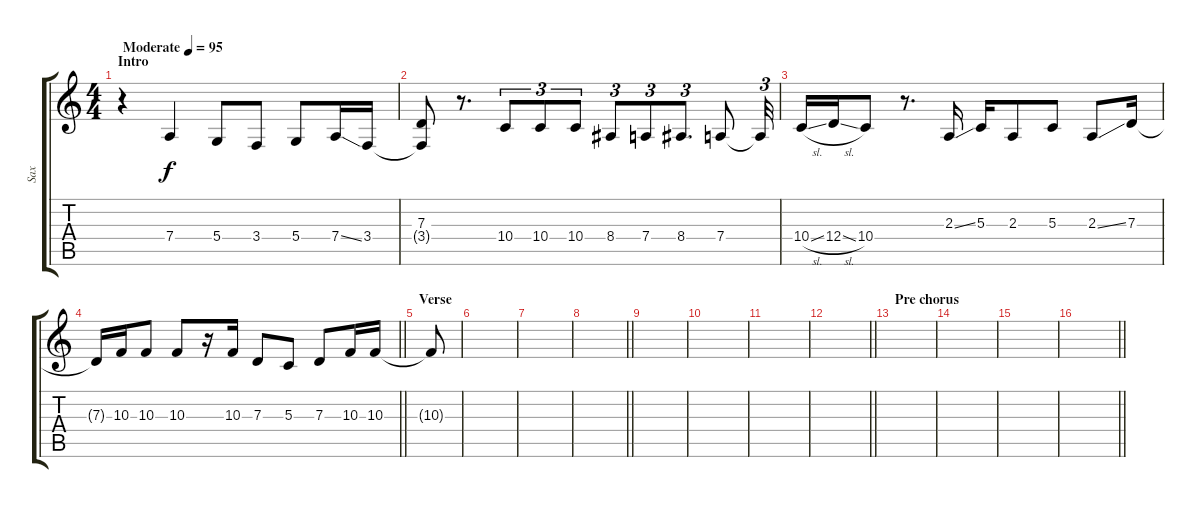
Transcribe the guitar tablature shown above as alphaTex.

\track ("Sax" "Sax") {instrument altosax}
\staff {score tabs}
\tuning (E4 B3 G3 D3 A2 E2) {hide}
\ts (4 4)
\section ("" "Intro")
\tempo (95 "Moderate")
\clef g2
\ks c
r.4{dy f instrument altosax} 7.4.4 5.4.8 3.4.8 5.4.8 7.4{ss}.16 3.4.16 |
(7.3 3.4{t}).8 r.8{d} 10.4.8{tu (3 2)} 10.4.8{tu (3 2)} 10.4.8{tu (3 2)} 8.4.8{tu (3 2)} 7.4.8{tu (3 2)} 8.4.8{d tu (3 2)} 7.4.8 7.4{t}.32{tu (3 2)} |
10.4{sl}.16 12.4{sl}.16 10.4.8 r.8{d} 2.3{ss}.16 5.3.16 2.3.8 5.3.8 2.3{ss}.8 7.3.16 |
\barLineRight lightlight
7.3{t}.16 10.3.16 10.3.8 10.3.8 r.16 10.3.16 7.3.8 5.3.8 7.3.8 10.3.16 10.3.16 |
\section ("" "Verse")
10.3{t}.8 |
|
|
\barLineRight lightlight
|
|
|
|
\barLineRight lightlight
|
\section ("" "Pre chorus")
|
|
|
\barLineRight lightlight
